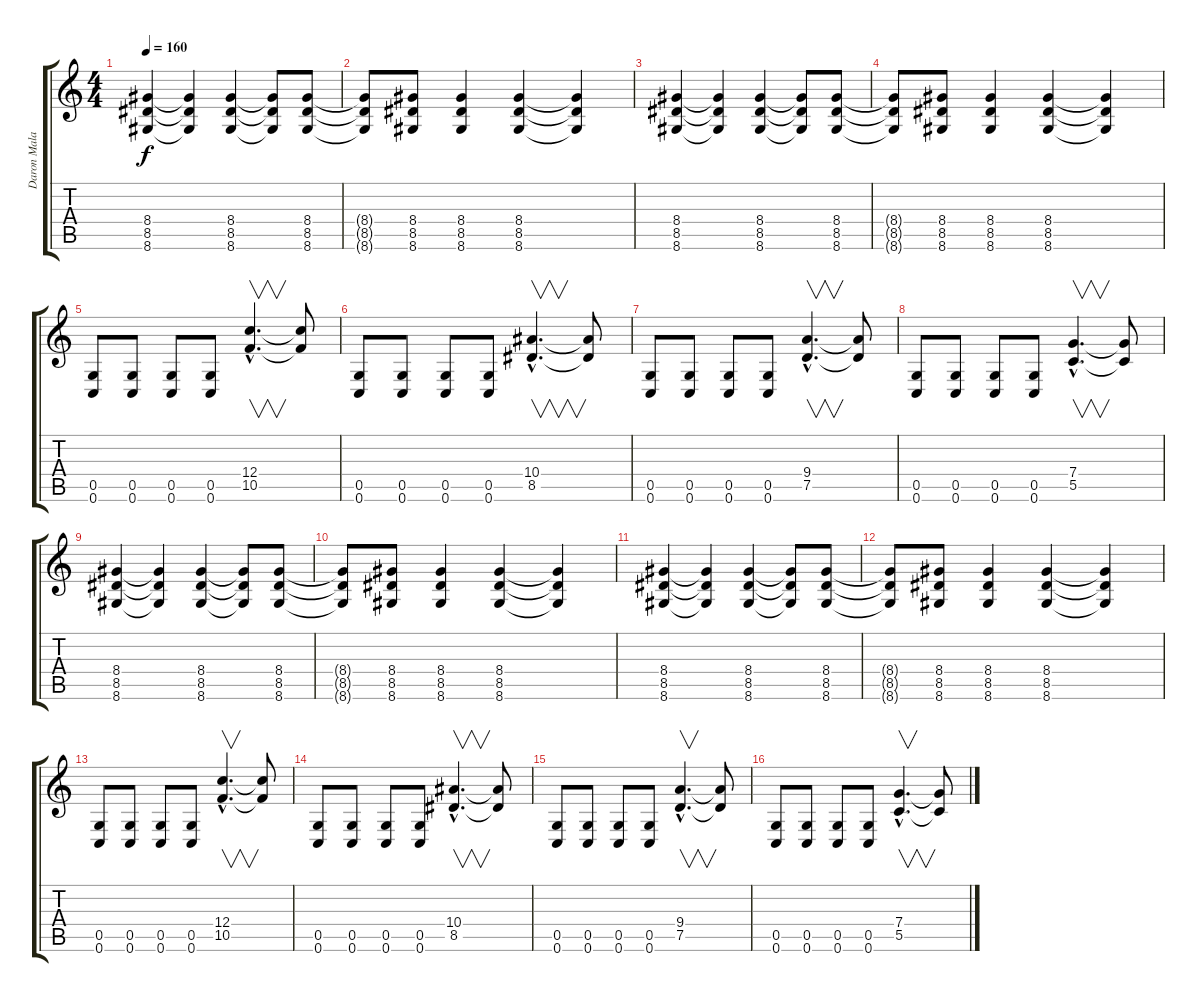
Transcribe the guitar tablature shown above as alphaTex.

\track ("Daron Malakian (Guitar)" "Daron Mala") {instrument distortionguitar}
\staff {score tabs}
\tuning (D4 A3 F3 C3 G2 C2) {hide}
\ts (4 4)
\tempo 160
\clef g2
\ks c
(8.4 8.5 8.6).4{dy f instrument distortionguitar} (8.4{t} 8.5{t} 8.6{t}).4 (8.4 8.5 8.6).4 (8.4{t} 8.5{t} 8.6{t}).8 (8.4 8.5 8.6).8 |
(8.4{t} 8.5{t} 8.6{t}).8 (8.4 8.5 8.6).8 (8.4 8.5 8.6).4 (8.4 8.5 8.6).4 (8.4{t} 8.5{t} 8.6{t}).4 |
(8.4 8.5 8.6).4 (8.4{t} 8.5{t} 8.6{t}).4 (8.4 8.5 8.6).4 (8.4{t} 8.5{t} 8.6{t}).8 (8.4 8.5 8.6).8 |
(8.4{t} 8.5{t} 8.6{t}).8 (8.4 8.5 8.6).8 (8.4 8.5 8.6).4 (8.4 8.5 8.6).4 (8.4{t} 8.5{t} 8.6{t}).4 |
(0.5 0.6).8 (0.5 0.6).8 (0.5 0.6).8 (0.5 0.6).8 (12.4{hac} 10.5{hac}).4{v d} (12.4{t} 10.5{t}).8 |
(0.5 0.6).8 (0.5 0.6).8 (0.5 0.6).8 (0.5 0.6).8 (10.4{hac} 8.5{hac}).4{v d} (10.4{t} 8.5{t}).8 |
(0.5 0.6).8 (0.5 0.6).8 (0.5 0.6).8 (0.5 0.6).8 (9.4{hac} 7.5{hac}).4{v d} (9.4{t} 7.5{t}).8 |
(0.5 0.6).8 (0.5 0.6).8 (0.5 0.6).8 (0.5 0.6).8 (7.4{hac} 5.5{hac}).4{v d} (7.4{t} 5.5{t}).8 |
(8.4 8.5 8.6).4 (8.4{t} 8.5{t} 8.6{t}).4 (8.4 8.5 8.6).4 (8.4{t} 8.5{t} 8.6{t}).8 (8.4 8.5 8.6).8 |
(8.4{t} 8.5{t} 8.6{t}).8 (8.4 8.5 8.6).8 (8.4 8.5 8.6).4 (8.4 8.5 8.6).4 (8.4{t} 8.5{t} 8.6{t}).4 |
(8.4 8.5 8.6).4 (8.4{t} 8.5{t} 8.6{t}).4 (8.4 8.5 8.6).4 (8.4{t} 8.5{t} 8.6{t}).8 (8.4 8.5 8.6).8 |
(8.4{t} 8.5{t} 8.6{t}).8 (8.4 8.5 8.6).8 (8.4 8.5 8.6).4 (8.4 8.5 8.6).4 (8.4{t} 8.5{t} 8.6{t}).4 |
(0.5 0.6).8 (0.5 0.6).8 (0.5 0.6).8 (0.5 0.6).8 (12.4{hac} 10.5{hac}).4{v d} (12.4{t} 10.5{t}).8 |
(0.5 0.6).8 (0.5 0.6).8 (0.5 0.6).8 (0.5 0.6).8 (10.4{hac} 8.5{hac}).4{v d} (10.4{t} 8.5{t}).8 |
(0.5 0.6).8 (0.5 0.6).8 (0.5 0.6).8 (0.5 0.6).8 (9.4{hac} 7.5{hac}).4{v d} (9.4{t} 7.5{t}).8 |
(0.5 0.6).8 (0.5 0.6).8 (0.5 0.6).8 (0.5 0.6).8 (7.4{hac} 5.5{hac}).4{v d} (7.4{t} 5.5{t}).8
